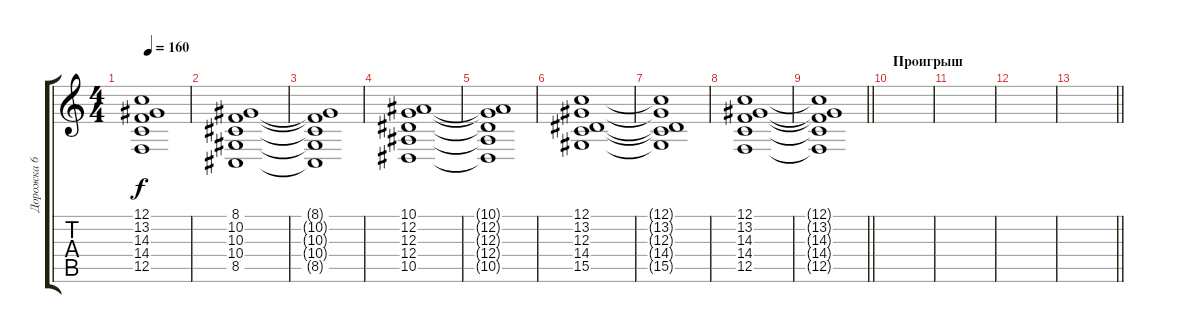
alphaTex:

\track ("Дорожка 6" "Дорожка 6") {instrument acousticgrandpiano}
\staff {score tabs}
\tuning (C4 G3 Eb3 Bb2 F2 C2) {hide}
\ts (4 4)
\tempo 160
\clef g2
\ks c
(12.1{t} 13.2{t} 14.3{t} 14.4{t} 12.5{t}).1{dy f} |
(8.1 10.2 10.3 10.4 8.5).1 |
(8.1{t} 10.2{t} 10.3{t} 10.4{t} 8.5{t}).1 |
(10.1 12.2 12.3 12.4 10.5).1 |
(10.1{t} 12.2{t} 12.3{t} 12.4{t} 10.5{t}).1 |
(12.1 13.2 12.3 14.4 15.5).1 |
(12.1{t} 13.2{t} 12.3{t} 14.4{t} 15.5{t}).1 |
(12.1 13.2 14.3 14.4 12.5).1 |
\barLineRight lightlight
(12.1{t} 13.2{t} 14.3{t} 14.4{t} 12.5{t}).1 |
\section ("" "Проигрыш")
|
|
|
\barLineRight lightlight
